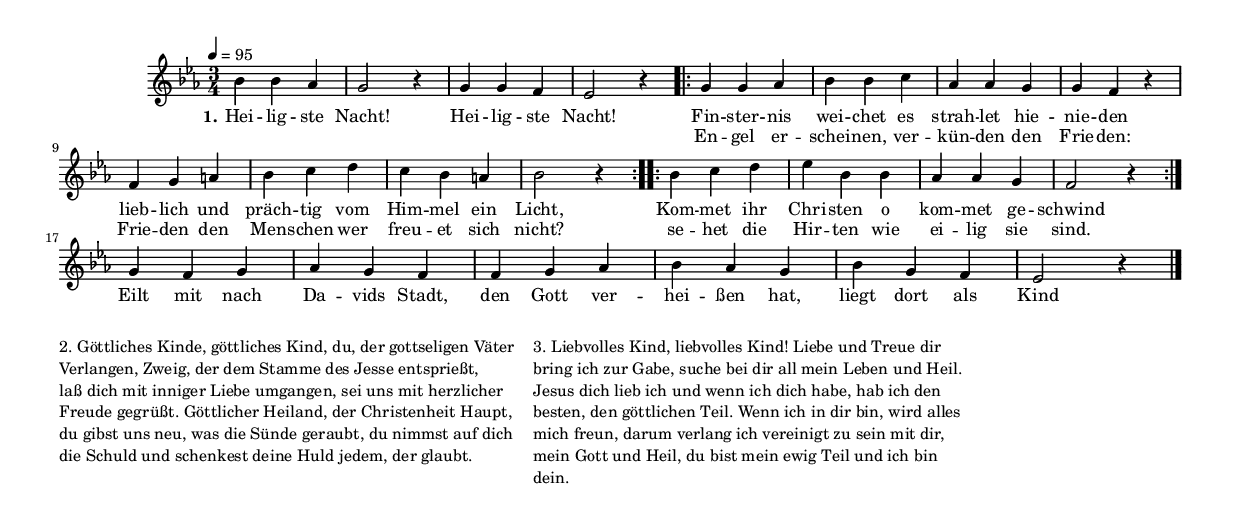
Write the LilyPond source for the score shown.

\version "2.24.3"
\include "global.ly"
KeyandTime = {
  \time 3/4
  %Tonart
  \key es \major
  \tempo 4 = 95
}

Melodie = \relative c'' { \set Staff.midiInstrument = #"choir aahs"
  b4 b as g2 r4 g4 g f es2 r4
  \repeat volta 2 {
    g4 g as b b c as as g g f r4 \break
    f g a b c d c b a b2 r4
  }
  \repeat volta 2 {
    b4 c d es b b as as g f2 r4
  }
  \break
  g4 f g as g f f g as b as g b g f es2 r4
  \bar "|."
}

ersteStrophe = \lyricmode {
  \set stanza = "1."
  Hei -- lig -- ste Nacht! Hei -- lig -- ste Nacht!
  << 
    { Fin -- ster -- nis wei -- chet es strah -- let hie -- nie -- den 
      lieb -- lich und präch -- tig vom Him -- mel ein Licht,
      Kom -- met ihr Chri -- sten o kom -- met ge -- schwind }
  
    \new Lyrics {
      \set associatedVoice = "Melodie"
      En -- gel er -- schei -- nen, ver -- kün -- den den Frie -- den:
      Frie -- den den Men -- schen wer freu -- et sich nicht?
      se -- het die Hir -- ten wie ei -- lig sie sind.
    }
  >>
  Eilt mit nach Da -- vids Stadt, den Gott ver -- hei -- ßen hat,
  liegt dort als Kind
}


zweiteStrophe = "
2. Göttliches Kinde, göttliches Kind, du, der gottseligen Väter

Verlangen, Zweig, der dem Stamme des Jesse entsprießt,

laß dich mit inniger Liebe umgangen, sei uns mit herzlicher

Freude gegrüßt. Göttlicher Heiland, der Christenheit Haupt,

du gibst uns neu, was die Sünde geraubt, du nimmst auf dich

die Schuld und schenkest deine Huld jedem, der glaubt."

dritteStrophe = "
3. Liebvolles Kind, liebvolles Kind! Liebe und Treue dir

bring ich zur Gabe, suche bei dir all mein Leben und Heil.

Jesus dich lieb ich und wenn ich dich habe, hab ich den

besten, den göttlichen Teil. Wenn ich in dir bin, wird alles

mich freun, darum verlang ich vereinigt zu sein mit dir,

mein Gott und Heil, du bist mein ewig Teil und ich bin

dein."

\bookpart {
    \score {
    \new ChoirStaff = "firstStaff"
    <<
      \new Voice = "Melodie" {
        \KeyandTime
        \Melodie
        \addlyrics { \ersteStrophe }
      }
    >>
    \layout{}
    \midi {}
  }
  \markup {
    \vspace #2
    \wordwrap-string \zweiteStrophe 
    \hspace #2
    \wordwrap-string \dritteStrophe 
  }

}  